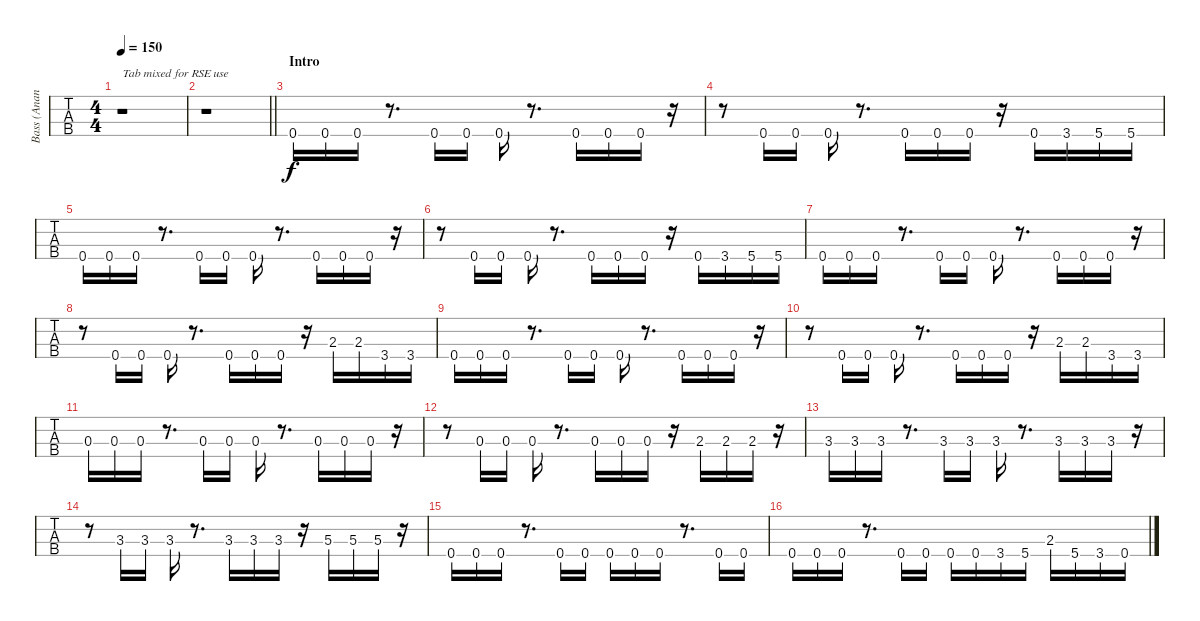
\track ("Bass (Anan Kaddouri)" "Bass (Anan") {instrument electricbassfinger}
\staff {tabs}
\tuning (Gb2 Db2 Ab1 Eb1) {hide}
\ts (4 4)
\tempo 150
\clef f4
\ks c
r.1{txt "Tab mixed for RSE use" dy f instrument electricbassfinger} |
\barLineRight lightlight
r.1 |
\section ("" "Intro")
0.4.16 0.4.16 0.4.16 r.8{d} 0.4.16 0.4.16 0.4.16 r.8{d} 0.4.16 0.4.16 0.4.16 r.16 |
r.8 0.4.16 0.4.16 0.4.16 r.8{d} 0.4.16 0.4.16 0.4.16 r.16 0.4.16 3.4.16 5.4.16 5.4.16 |
0.4.16 0.4.16 0.4.16 r.8{d} 0.4.16 0.4.16 0.4.16 r.8{d} 0.4.16 0.4.16 0.4.16 r.16 |
r.8 0.4.16 0.4.16 0.4.16 r.8{d} 0.4.16 0.4.16 0.4.16 r.16 0.4.16 3.4.16 5.4.16 5.4.16 |
0.4.16 0.4.16 0.4.16 r.8{d} 0.4.16 0.4.16 0.4.16 r.8{d} 0.4.16 0.4.16 0.4.16 r.16 |
r.8 0.4.16 0.4.16 0.4.16 r.8{d} 0.4.16 0.4.16 0.4.16 r.16 2.3.16 2.3.16 3.4.16 3.4.16 |
0.4.16 0.4.16 0.4.16 r.8{d} 0.4.16 0.4.16 0.4.16 r.8{d} 0.4.16 0.4.16 0.4.16 r.16 |
r.8 0.4.16 0.4.16 0.4.16 r.8{d} 0.4.16 0.4.16 0.4.16 r.16 2.3.16 2.3.16 3.4.16 3.4.16 |
0.3.16 0.3.16 0.3.16 r.8{d} 0.3.16 0.3.16 0.3.16 r.8{d} 0.3.16 0.3.16 0.3.16 r.16 |
r.8 0.3.16 0.3.16 0.3.16 r.8{d} 0.3.16 0.3.16 0.3.16 r.16 2.3.16 2.3.16 2.3.16 r.16 |
3.3.16 3.3.16 3.3.16 r.8{d} 3.3.16 3.3.16 3.3.16 r.8{d} 3.3.16 3.3.16 3.3.16 r.16 |
r.8 3.3.16 3.3.16 3.3.16 r.8{d} 3.3.16 3.3.16 3.3.16 r.16 5.3.16 5.3.16 5.3.16 r.16 |
0.4.16 0.4.16 0.4.16 r.8{d} 0.4.16 0.4.16 0.4.16 0.4.16 0.4.16 r.8{d} 0.4.16 0.4.16 |
0.4.16 0.4.16 0.4.16 r.8{d} 0.4.16 0.4.16 0.4.16 0.4.16 3.4.16 5.4.16 2.3.16 5.4.16 3.4.16 0.4.16
